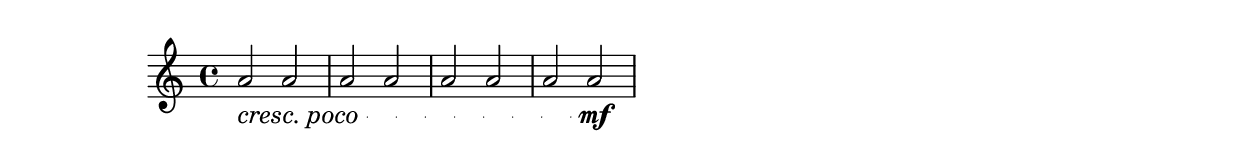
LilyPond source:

%% DO NOT EDIT this file manually; it is automatically
%% generated from LSR http://lsr.dsi.unimi.it
%% Make any changes in LSR itself, or in Documentation/snippets/new/ ,
%% and then run scripts/auxiliar/makelsr.py
%%
%% This file is in the public domain.
\version "2.14.0"

\header {
  lsrtags = "expressive-marks, tweaks-and-overrides"

%% Translation of GIT committish: 2d548a99cb9dba80f2ff035582009477cd37eceb
  texidoces = "
Se puede modificar el texto empleado para los crescendos y
decrescendos modificando las propiedades de contexto
@code{crescendoText} y @code{decrescendoText}.

El estilo de la línea de extensión se puede cambiar modificando la
propiedad @code{'style} de @code{DynamicTextSpanner}.  El valor
predeterminado es @code{'dashed-line} (línea discontinua), y entre
otros valores posibles se encuentran @code{'line} (línea),
@code{'dotted-line} (línea de puntos) y @code{'none} (nada):

"
  doctitlees = "Cambiar el texto y los estilos de objeto de extensión para las indicaciones dinámicas textuales"


%% Translation of GIT committish: 0a868be38a775ecb1ef935b079000cebbc64de40
texidocde = "
Der Text, der für Crescendo und Decrescendo gesetzt wird, kann geändert
werden, indem man die Eigenschaften @code{crescendoText} und
@code{decrescendoText} verändert.  Der Stil des Streckers kann auch
geändert werden, indem die @code{'style}-Eigenschaft des
@code{DynamicTextSpanner} beeinflusst wird.  Der Standardwert ist
@code{'hairpin}, andere Möglichkeiten sind @code{'line}, @code{'dashed-line}
und @code{'dotted-line}.
"
  doctitlede = "Text und Strecker-Stile für Dynamik-Texte ändern"

%% Translation of GIT committish: 4ab2514496ac3d88a9f3121a76f890c97cedcf4e
  texidocfr = "
Le texte par défaut des crescendos et decrescendos se change en
modifiant les propriétés de contexte @code{crescendoText} et
@code{decrescendoText}. L'aspect de la ligne d'extension est fonction
de la propriété @code{'style} du @code{DynamicTextSpanner}.  Sa valeur
par défaut est @code{'hairpin}, mais d'autres valeurs sont disponibles,
comme @code{'line}, @code{'dashed-line} et @code{'dotted-line}.

"
  doctitlefr = "Modifidation du texte et de l'extension de nuances textuelles"


  texidoc = "
The text used for crescendos and decrescendos can be changed by
modifying the context properties @code{crescendoText} and
@code{decrescendoText}.

The style of the spanner line can be changed by modifying the
@code{'style} property of @code{DynamicTextSpanner}.  The default value
is @code{'dashed-line}, and other possible values include @code{'line},
@code{'dotted-line} and @code{'none}.

"
  doctitle = "Changing text and spanner styles for text dynamics"
} % begin verbatim

\relative c'' {
  \set crescendoText = \markup { \italic { cresc. poco } }
  \set crescendoSpanner = #'text
  \override DynamicTextSpanner #'style = #'dotted-line
  a2\< a
  a2 a
  a2 a
  a2 a\mf
}
